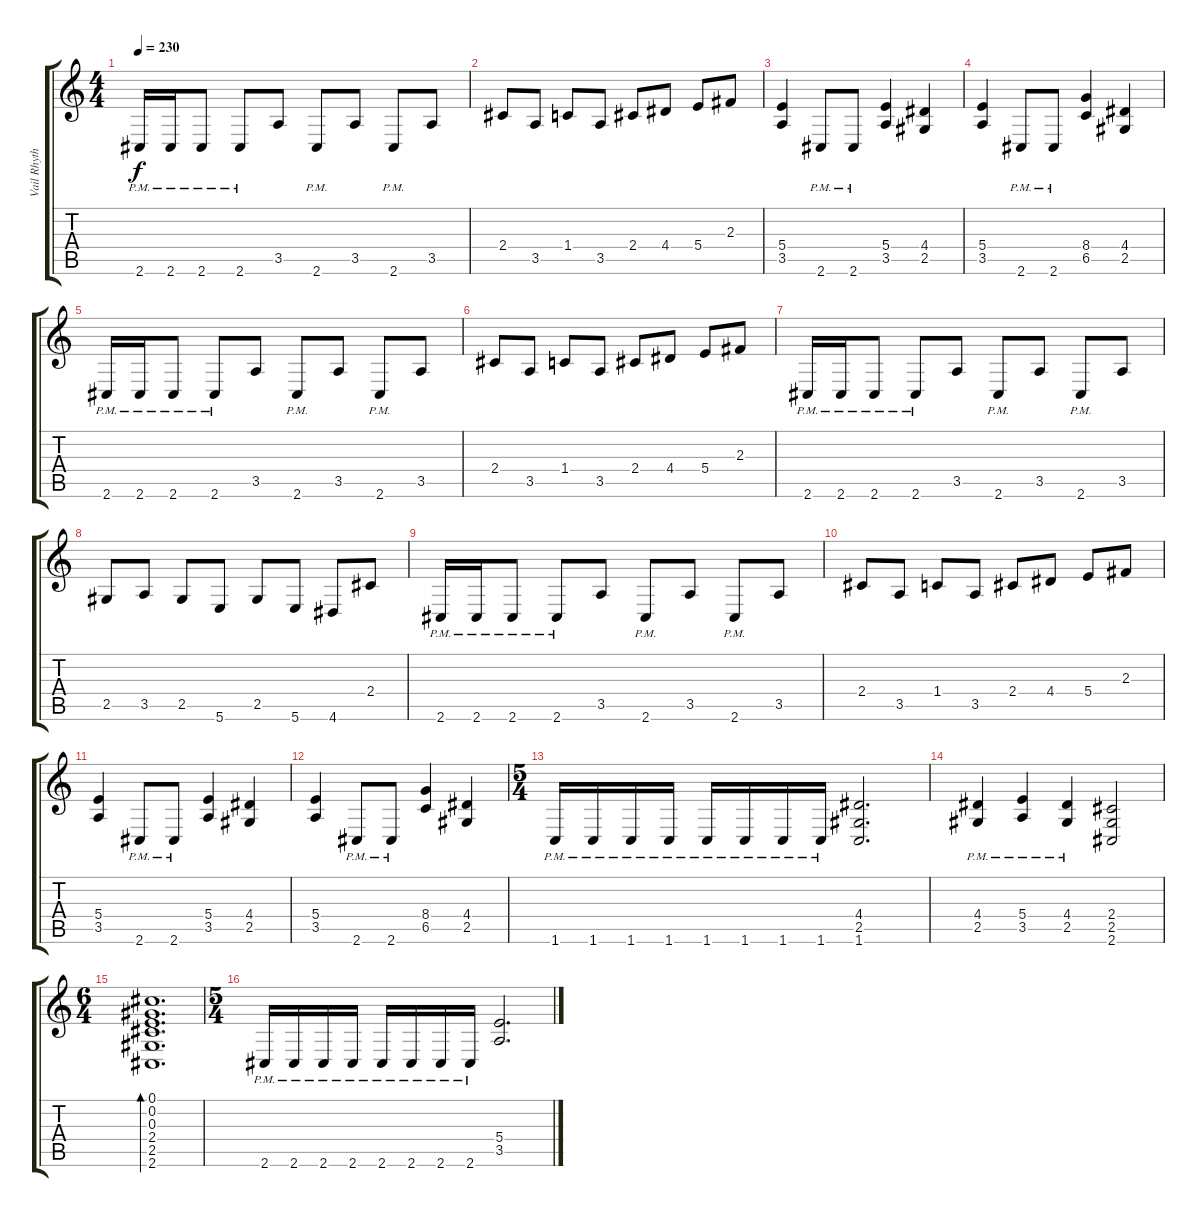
\track ("Vail Rhythm" "Vail Rhyth") {instrument overdrivenguitar}
\staff {score tabs}
\tuning (Db4 Ab3 E3 B2 Gb2 B1) {hide}
\ts (4 4)
\tempo 230
\clef g2
\ks c
2.6{pm}.16{dy f} 2.6{pm}.16 2.6{pm}.8 2.6{pm}.8 3.5.8 2.6{pm}.8 3.5.8 2.6{pm}.8 3.5.8 |
2.4.8 3.5.8 1.4.8 3.5.8 2.4.8 4.4.8 5.4.8 2.3.8 |
(5.4 3.5).4 2.6{pm}.8 2.6{pm}.8 (5.4 3.5).4 (4.4 2.5).4 |
(5.4 3.5).4 2.6{pm}.8 2.6{pm}.8 (8.4 6.5).4 (4.4 2.5).4 |
2.6{pm}.16 2.6{pm}.16 2.6{pm}.8 2.6{pm}.8 3.5.8 2.6{pm}.8 3.5.8 2.6{pm}.8 3.5.8 |
2.4.8 3.5.8 1.4.8 3.5.8 2.4.8 4.4.8 5.4.8 2.3.8 |
2.6{pm}.16 2.6{pm}.16 2.6{pm}.8 2.6{pm}.8 3.5.8 2.6{pm}.8 3.5.8 2.6{pm}.8 3.5.8 |
2.5.8 3.5.8 2.5.8 5.6.8 2.5.8 5.6.8 4.6.8 2.4.8 |
2.6{pm}.16 2.6{pm}.16 2.6{pm}.8 2.6{pm}.8 3.5.8 2.6{pm}.8 3.5.8 2.6{pm}.8 3.5.8 |
2.4.8 3.5.8 1.4.8 3.5.8 2.4.8 4.4.8 5.4.8 2.3.8 |
(5.4 3.5).4 2.6{pm}.8 2.6{pm}.8 (5.4 3.5).4 (4.4 2.5).4 |
(5.4 3.5).4 2.6{pm}.8 2.6{pm}.8 (8.4 6.5).4 (4.4 2.5).4 |
\ts (5 4)
1.6{pm}.16 1.6{pm}.16 1.6{pm}.16 1.6{pm}.16 1.6{pm}.16 1.6{pm}.16 1.6{pm}.16 1.6{pm}.16 (4.4 2.5 1.6).2{d} |
(4.4{pm} 2.5{pm}).4 (5.4{pm} 3.5{pm}).4 (4.4{pm} 2.5{pm}).4 (2.4 2.5 2.6).2 |
\ts (6 4)
(0.1 0.2 0.3 2.4 2.5 2.6).1{d bd 240} |
\ts (5 4)
2.6{pm}.16 2.6{pm}.16 2.6{pm}.16 2.6{pm}.16 2.6{pm}.16 2.6{pm}.16 2.6{pm}.16 2.6{pm}.16 (5.4 3.5).2{d}
